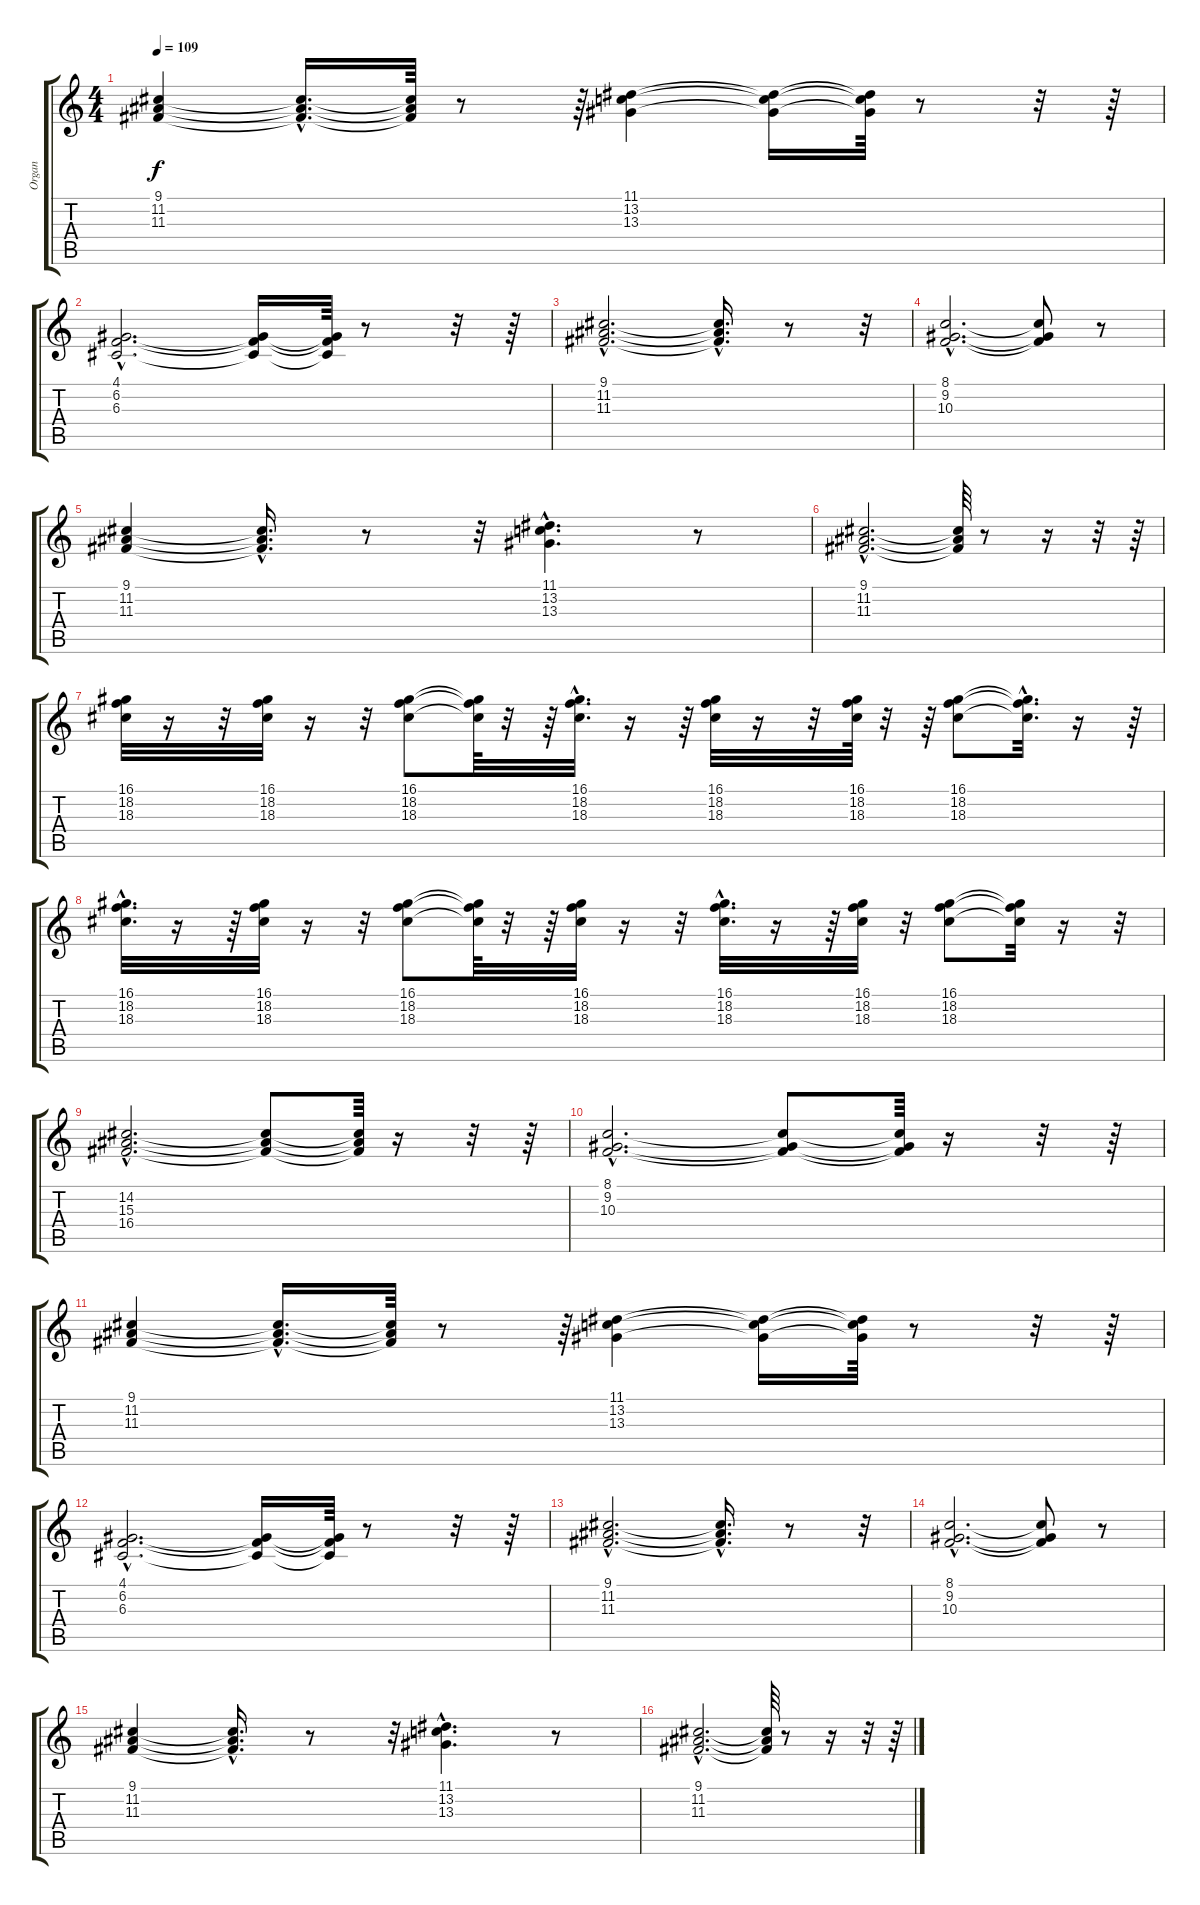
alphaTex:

\track ("Organ " "Organ ") {instrument churchorgan}
\staff {score tabs}
\tuning (E4 B3 G3 D3 A2 E2) {hide}
\ts (4 4)
\tempo 109
\clef g2
\ks c
(9.1 11.2 11.3).4{dy f} (9.1{hac t} 11.2{hac t} 11.3{hac t}).16{d} (9.1{t} 11.2{t} 11.3{t}).64 r.8 r.64 (11.1 13.2 13.3).4 (11.1{t} 13.2{t} 13.3{t}).16 (11.1{t} 13.2{t} 13.3{t}).64 r.8 r.32 r.64 |
(4.1{hac} 6.2{hac} 6.3{hac}).2{d} (4.1{t} 6.2{t} 6.3{t}).16 (4.1{t} 6.2{t} 6.3{t}).64 r.8 r.32 r.64 |
(9.1{hac} 11.2{hac} 11.3{hac}).2{d} (9.1{hac t} 11.2{hac t} 11.3{hac t}).16{d} r.8 r.32 |
(8.1{hac} 9.2{hac} 10.3{hac}).2{d} (8.1{t} 9.2{t} 10.3{t}).8 r.8 |
(9.1 11.2 11.3).4 (9.1{hac t} 11.2{hac t} 11.3{hac t}).16{d} r.8 r.32 (11.1{hac} 13.2{hac} 13.3{hac}).4{d} r.8 |
(9.1{hac} 11.2{hac} 11.3{hac}).2{d} (9.1{t} 11.2{t} 11.3{t}).64 r.8 r.16 r.32 r.64 |
(16.1 18.2 18.3).32 r.16 r.32 (16.1 18.2 18.3).32 r.16 r.32 (16.1 18.2 18.3).8 (16.1{t} 18.2{t} 18.3{t}).64 r.32 r.64 (16.1{hac} 18.2{hac} 18.3{hac}).32{d} r.16 r.64 (16.1 18.2 18.3).32 r.16 r.32 (16.1 18.2 18.3).64 r.32 r.64 (16.1 18.2 18.3).8 (16.1{hac t} 18.2{hac t} 18.3{hac t}).32{d} r.16 r.64 |
(16.1{hac} 18.2{hac} 18.3{hac}).32{d} r.16 r.64 (16.1 18.2 18.3).32 r.16 r.32 (16.1 18.2 18.3).8 (16.1{t} 18.2{t} 18.3{t}).64 r.32 r.64 (16.1 18.2 18.3).32 r.16 r.32 (16.1{hac} 18.2{hac} 18.3{hac}).32{d} r.16 r.64 (16.1 18.2 18.3).32 r.32 (16.1 18.2 18.3).8 (16.1{t} 18.2{t} 18.3{t}).32 r.16 r.32 |
(14.2{hac} 15.3{hac} 16.4{hac}).2{d} (14.2{t} 15.3{t} 16.4{t}).8 (14.2{t} 15.3{t} 16.4{t}).64 r.16 r.32 r.64 |
(8.1{hac} 9.2{hac} 10.3{hac}).2{d} (8.1{t} 9.2{t} 10.3{t}).8 (8.1{t} 9.2{t} 10.3{t}).64 r.16 r.32 r.64 |
(9.1 11.2 11.3).4 (9.1{hac t} 11.2{hac t} 11.3{hac t}).16{d} (9.1{t} 11.2{t} 11.3{t}).64 r.8 r.64 (11.1 13.2 13.3).4 (11.1{t} 13.2{t} 13.3{t}).16 (11.1{t} 13.2{t} 13.3{t}).64 r.8 r.32 r.64 |
(4.1{hac} 6.2{hac} 6.3{hac}).2{d} (4.1{t} 6.2{t} 6.3{t}).16 (4.1{t} 6.2{t} 6.3{t}).64 r.8 r.32 r.64 |
(9.1{hac} 11.2{hac} 11.3{hac}).2{d} (9.1{hac t} 11.2{hac t} 11.3{hac t}).16{d} r.8 r.32 |
(8.1{hac} 9.2{hac} 10.3{hac}).2{d} (8.1{t} 9.2{t} 10.3{t}).8 r.8 |
(9.1 11.2 11.3).4 (9.1{hac t} 11.2{hac t} 11.3{hac t}).16{d} r.8 r.32 (11.1{hac} 13.2{hac} 13.3{hac}).4{d} r.8 |
(9.1{hac} 11.2{hac} 11.3{hac}).2{d} (9.1{t} 11.2{t} 11.3{t}).64 r.8 r.16 r.32 r.64
